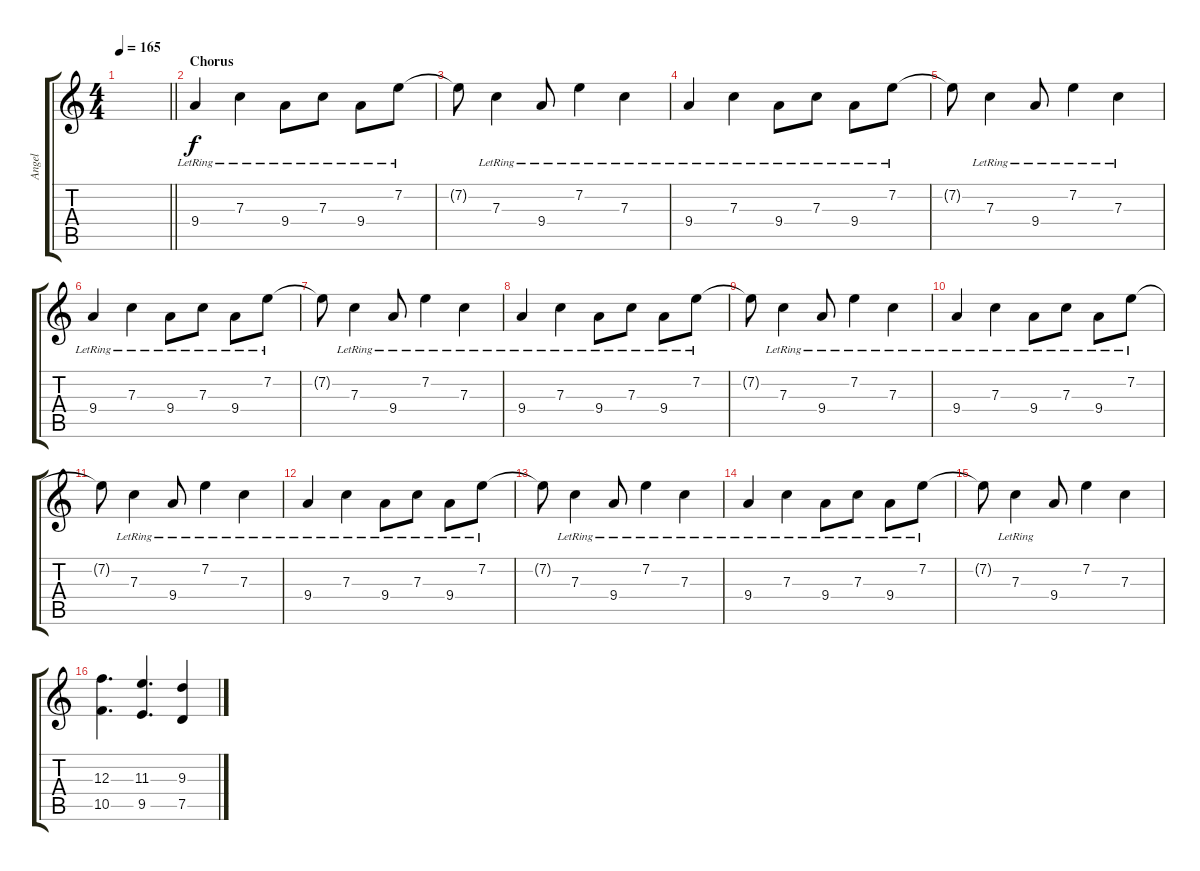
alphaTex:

\track ("Angel" "Angel") {instrument distortionguitar}
\staff {score tabs}
\tuning (D4 A3 F3 C3 G2 D2) {hide}
\ts (4 4)
\tempo 165
\clef g2
\barLineRight lightlight
\ks c
|
\section ("" "Chorus")
9.4{lr}.4 7.3{lr}.4 9.4{lr}.8 7.3{lr}.8 9.4{lr}.8 7.2{lr}.8 |
7.2{t}.8 7.3{lr}.4 9.4{lr}.8 7.2{lr}.4 7.3{lr}.4 |
9.4{lr}.4 7.3{lr}.4 9.4{lr}.8 7.3{lr}.8 9.4{lr}.8 7.2{lr}.8 |
7.2{t}.8 7.3{lr}.4 9.4{lr}.8 7.2{lr}.4 7.3{lr}.4 |
9.4{lr}.4 7.3{lr}.4 9.4{lr}.8 7.3{lr}.8 9.4{lr}.8 7.2{lr}.8 |
7.2{t}.8 7.3{lr}.4 9.4{lr}.8 7.2{lr}.4 7.3{lr}.4 |
9.4{lr}.4 7.3{lr}.4 9.4{lr}.8 7.3{lr}.8 9.4{lr}.8 7.2{lr}.8 |
7.2{t}.8 7.3{lr}.4 9.4{lr}.8 7.2{lr}.4 7.3{lr}.4 |
9.4{lr}.4 7.3{lr}.4 9.4{lr}.8 7.3{lr}.8 9.4{lr}.8 7.2{lr}.8 |
7.2{t}.8 7.3{lr}.4 9.4{lr}.8 7.2{lr}.4 7.3{lr}.4 |
9.4{lr}.4 7.3{lr}.4 9.4{lr}.8 7.3{lr}.8 9.4{lr}.8 7.2{lr}.8 |
7.2{t}.8 7.3{lr}.4 9.4{lr}.8 7.2{lr}.4 7.3{lr}.4 |
9.4{lr}.4 7.3{lr}.4 9.4{lr}.8 7.3{lr}.8 9.4{lr}.8 7.2{lr}.8 |
7.2{t}.8 7.3{lr}.4 9.4.8 7.2.4 7.3.4 |
(12.3 10.5).4{d} (11.3 9.5).4{d} (9.3 7.5).4
